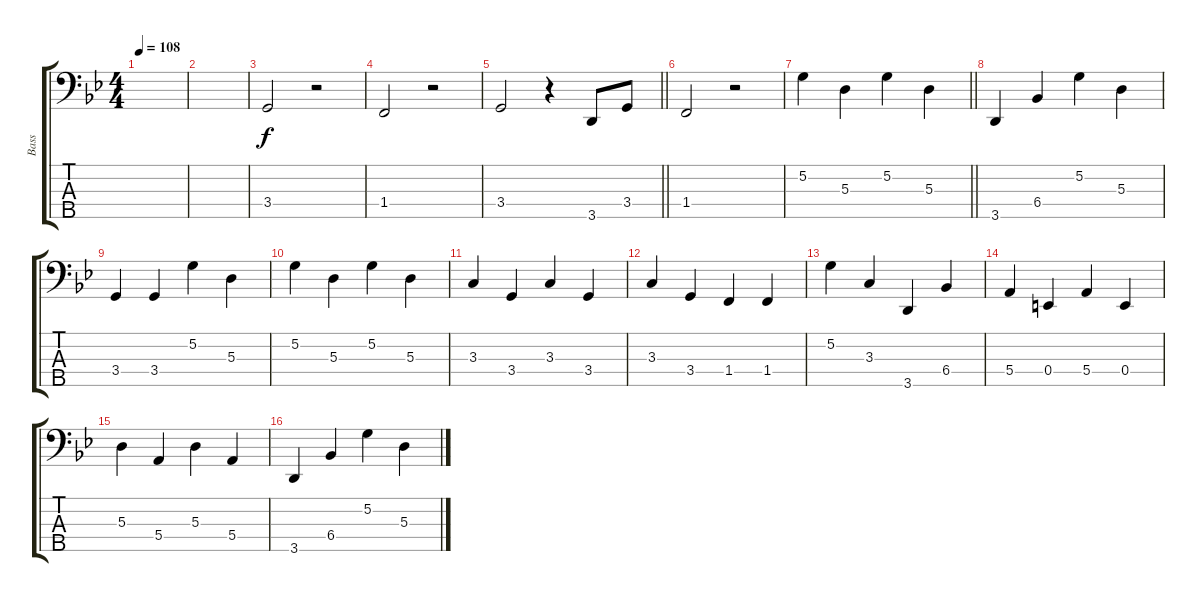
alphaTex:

\track ("Bass" "Bass") {instrument electricbassfinger}
\staff {score tabs}
\tuning (G2 D2 A1 E1 B0) {hide}
\ts (4 4)
\tempo 108
\clef f4
\ks gminor
|
|
3.4.2 r.2 |
1.4.2 r.2 |
\barLineRight lightlight
3.4.2 r.4 3.5.8 3.4.8 |
1.4.2 r.2 |
\barLineRight lightlight
5.2.4 5.3.4 5.2.4 5.3.4 |
\section ("" "")
3.5.4 6.4.4 5.2.4 5.3.4 |
3.4.4 3.4.4 5.2.4 5.3.4 |
5.2.4 5.3.4 5.2.4 5.3.4 |
3.3.4 3.4.4 3.3.4 3.4.4 |
3.3.4 3.4.4 1.4.4 1.4.4 |
5.2.4 3.3.4 3.5.4 6.4.4 |
5.4.4 0.4.4 5.4.4 0.4.4 |
5.3.4 5.4.4 5.3.4 5.4.4 |
3.5.4 6.4.4 5.2.4 5.3.4
